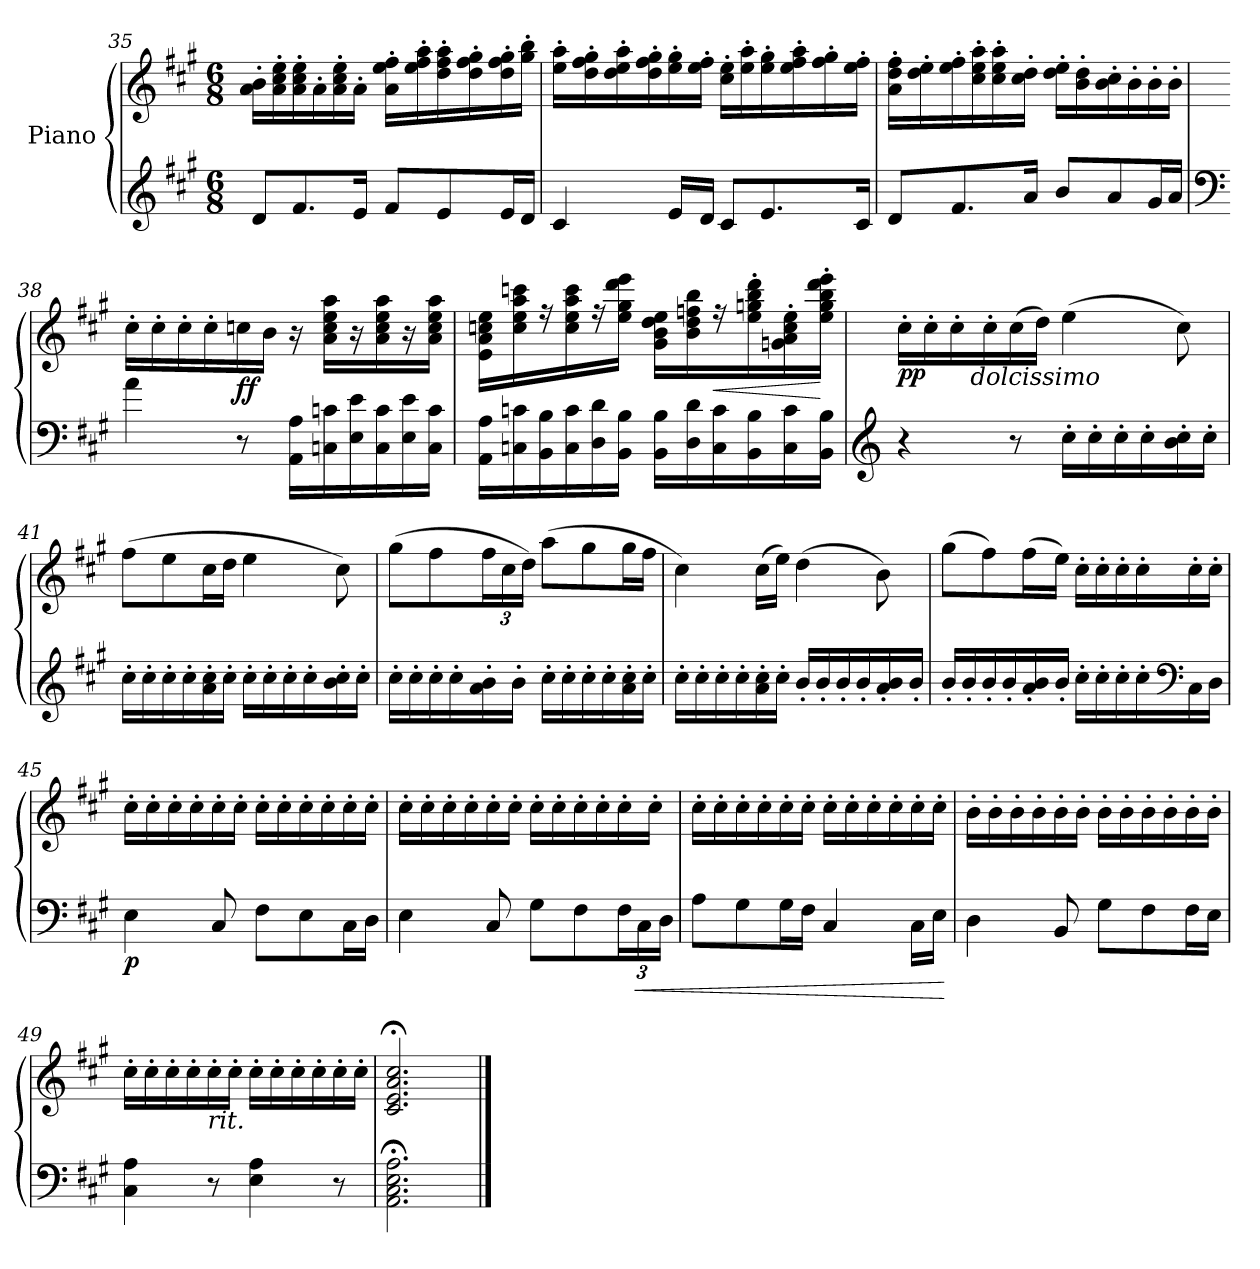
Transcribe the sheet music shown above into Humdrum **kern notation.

**kern	**kern	**dynam
*part1	*part1	*part1
*staff2	*staff1	*staff1/2
*I"Piano	*	*
*clefG2	*clefG2	*
*k[f#c#g#]	*k[f#c#g#]	*
*A:	*A:	*
*M6/8	*M6/8	*
=35	=35	=35
8d/L	16a\'> 16b\'>LL	.
.	16a\'> 16cc#\'> 16ee\'>	.
8.f#/	16a\'> 16cc#\'> 16ee\'>	.
.	16a'>\	.
.	16a\'> 16cc#\'> 16ee\'>	.
16e/Jk	16a'>\JJ	.
8f#/L	16a\'> 16ee\'> 16ff#\'>LL	.
.	16ee\'> 16ff#\'> 16aa\'>	.
8e/	16dd\'> 16ff#\'> 16aa\'>	.
.	16dd\'> 16ff#\'> 16gg#\'>	.
16e/L	16dd\'> 16ff#\'> 16gg#\'>	.
16d/JJ	16gg#\'> 16bb\'>JJ	.
!!LO:LB:g=z
=36	=36	=36
4c#/	16ee\'> 16aa\'>LL	.
.	16dd\'> 16ff#\'> 16gg#\'>	.
.	16dd\'> 16ee\'> 16aa\'>	.
.	16dd\'> 16ff#\'> 16gg#\'>	.
16e/LL	16ee\'> 16gg#\'>	.
16d/JJ	16ee\'> 16ff#\'>JJ	.
8c#/L	16cc#\'> 16ee\'>LL	.
.	16ee\'> 16aa\'>	.
8.e/	16ee\'> 16gg#\'>	.
.	16ee\'> 16ff#\'> 16aa\'>	.
.	16ff#\'> 16gg#\'>	.
16c#/Jk	16ee\'> 16ff#\'>JJ	.
=37	=37	=37
8d/L	16a\'> 16dd\'> 16ff#\'>LL	.
.	16dd\'> 16ee\'>	.
8.f#/	16ee\'> 16ff#\'>	.
.	16cc#\'> 16ee\'> 16aa\'>	.
.	16cc#\'> 16ee\'> 16aa\'>	.
16a/Jk	16cc#\'> 16dd\'>JJ	.
8b/L	16dd\'> 16ee\'>LL	.
.	16b\'> 16dd\'>	.
8a/	16b\'> 16cc#\'>	.
.	16b'>\	.
16g#/L	16b'>\	.
16a/JJ	16b'>\JJ	.
=38	=38	=38
*clefF4	*	*
4a\	16cc#'>\LL	.
.	16cc#'>\	.
.	16cc#'>\	.
.	16cc#'>\	.
!	!	!LO:DY:b
8r	16ccn\	ff
.	16b\JJ	.
16AA\ 16A\LL	16r	.
16Cn\ 16cn\	16a\ 16cc\ 16ee\ 16aa\KL	.
16E\ 16e\	16r	.
16C\ 16c\	16a\ 16cc\ 16ee\ 16aa\k	.
16E\ 16e\	16r	.
16C\ 16c\JJ	16a\ 16cc\ 16ee\ 16aa\Jk	.
!!LO:LB:g=z
=39	=39	=39
16AA\ 16A\LL	16e\ 16a\ 16ccn\ 16ee\LL	.
16Cn\ 16cn\	16cc\ 16ee\ 16aa\ 16cccn\J	.
16BB\ 16B\	16r	.
16C\ 16c\	16cc\ 16ee\ 16aa\ 16ccc\k	.
16D\ 16d\	16r	.
16BB\ 16B\JJ	16ee\ 16gg#\ 16ddd\ 16eee\Jk	.
16BB\ 16B\LL	16g#\ 16b\ 16dd\ 16ee\LL	.
16D\ 16d\	16b\ 16dd\ 16ffn\ 16bb\J	.
!	!	!LO:HP:b
16C\ 16c\	16r	<
16BB\ 16B\	16ee\'> 16ggn\'> 16bb\'> 16ddd\'>L	.
16C\ 16c\	16gn\'> 16a\'> 16cc\'> 16ee\'>	.
16BB\ 16B\JJ	16ee\'> 16gg\'> 16bb\'> 16ddd\'> 16eee\'>JJ	[
=40	=40	=40
*clefG2	*	*
!	!	!LO:DY:b
*	*^	*
4r	16cc#'>\LL	6ryy	pp
.	16cc#'>\	.	.
.	16cc#'>\	.	.
!	!	!LO:TX:b:i:t=dolcissimo	!
.	.	3..ryy	.
.	16cc#'>\	.	.
8r	(>16cc#\	.	.
.	16dd\JJ)	.	.
16cc#'>\LL	(>4ee\	.	.
16cc#'>\	.	.	.
16cc#'>\	.	.	.
16cc#'>\	.	.	.
16b\'> 16cc#\'>	8cc#\)	.	.
16cc#'>\JJ	.	.	.
*	*v	*v	*
=41	=41	=41
16cc#'>\LL	(>8ff#\L	.
16cc#'>\	.	.
16cc#'>\	8ee\	.
16cc#'>\	.	.
16a\'> 16cc#\'>	16cc#\L	.
16cc#'>\JJ	16dd\JJ	.
16cc#'>\LL	4ee\	.
16cc#'>\	.	.
16cc#'>\	.	.
16cc#'>\	.	.
16b\'> 16cc#\'>	8cc#\)	.
16cc#'>\JJ	.	.
!!LO:LB:g=z
=42	=42	=42
16cc#'>\LL	(>8gg#\L	.
16cc#'>\	.	.
16cc#'>\	8ff#\	.
16cc#'>\	.	.
16a\'> 16b\'>	24ff#\L	.
.	24cc#\	.
16b'>\JJ	.	.
.	24dd\JJ)	.
16cc#'>\LL	(>8aa\L	.
16cc#'>\	.	.
16cc#'>\	8gg#\	.
16cc#'>\	.	.
16a\'> 16cc#\'>	16gg#\L	.
16cc#'>\JJ	16ff#\JJ	.
=43	=43	=43
16cc#'>\LL	4cc#\)	.
16cc#'>\	.	.
16cc#'>\	.	.
16cc#'>\	.	.
16a\'> 16cc#\'>	(>16cc#\LL	.
16cc#'>\JJ	16ee\JJ)	.
16b'</LL	(>4dd\	.
16b'</	.	.
16b'</	.	.
16b'</	.	.
16a/'< 16b/'<	8b\)	.
16b'</JJ	.	.
=44	=44	=44
16b'</LL	(>8gg#\L	.
16b'</	.	.
16b'</	8ff#\)	.
16b'</	.	.
16a/'< 16b/'<	(>16ff#\L	.
16b'</JJ	16ee\JJ)	.
16cc#'>\LL	16cc#'>\LL	.
16cc#'>\	16cc#'>\	.
16cc#'>\	16cc#'>\	.
16cc#'>\	16cc#'>\	.
*clefF4	*	*
16C#\	16cc#'>\	.
16D\JJ	16cc#'>\JJ	.
=45	=45	=45
!	!	!LO:DY:b=2
4E\	16cc#'>\LL	p
.	16cc#'>\	.
.	16cc#'>\	.
.	16cc#'>\	.
8C#/	16cc#'>\	.
.	16cc#'>\JJ	.
8F#\L	16cc#'>\LL	.
.	16cc#'>\	.
8E\	16cc#'>\	.
.	16cc#'>\	.
16C#\L	16cc#'>\	.
16D\JJ	16cc#'>\JJ	.
!!LO:LB:g=z
=46	=46	=46
4E\	16cc#'>\LL	.
.	16cc#'>\	.
.	16cc#'>\	.
.	16cc#'>\	.
8C#/	16cc#'>\	.
.	16cc#'>\JJ	.
8G#\L	16cc#'>\LL	.
.	16cc#'>\	.
8F#\	16cc#'>\	.
.	16cc#'>\	.
24F#\L	16cc#'>\	.
!	!	!LO:HP:b=2
24C#\	.	<
.	16cc#'>\JJ	.
24D\JJ	.	.
=47	=47	=47
8A\L	16cc#'>\LL	.
.	16cc#'>\	.
8G#\	16cc#'>\	.
.	16cc#'>\	.
16G#\L	16cc#'>\	.
16F#\JJ	16cc#'>\JJ	.
4C#/	16cc#'>\LL	.
.	16cc#'>\	.
.	16cc#'>\	.
.	16cc#'>\	.
16C#\LL	16cc#'>\	.
16E\JJ	16cc#'>\JJ	.
.	.	[
=48	=48	=48
4D\	16b'>\LL	.
.	16b'>\	.
.	16b'>\	.
.	16b'>\	.
8BB/	16b'>\	.
.	16b'>\JJ	.
8G#\L	16b'>\LL	.
.	16b'>\	.
8F#\	16b'>\	.
.	16b'>\	.
16F#\L	16b'>\	.
16E\JJ	16b'>\JJ	.
=49	=49	=49
4C#\ 4A\	16cc#'>\LL	.
.	16cc#'>\	.
.	16cc#'>\	.
.	16cc#'>\	.
!	!LO:TX:b:i:t=rit.	!
8r	16cc#'>\	.
.	16cc#'>\JJ	.
4E\ 4A\	16cc#'>\LL	.
.	16cc#'>\	.
.	16cc#'>\	.
.	16cc#'>\	.
8r	16cc#'>\	.
.	16cc#'>\JJ	.
=50	=50	=50
2.AA\;< 2.C#\;< 2.E\;< 2.A\;<	2.c#/;< 2.e/;< 2.a/;< 2.cc#/;<	.
==	==	==
*-	*-	*-
